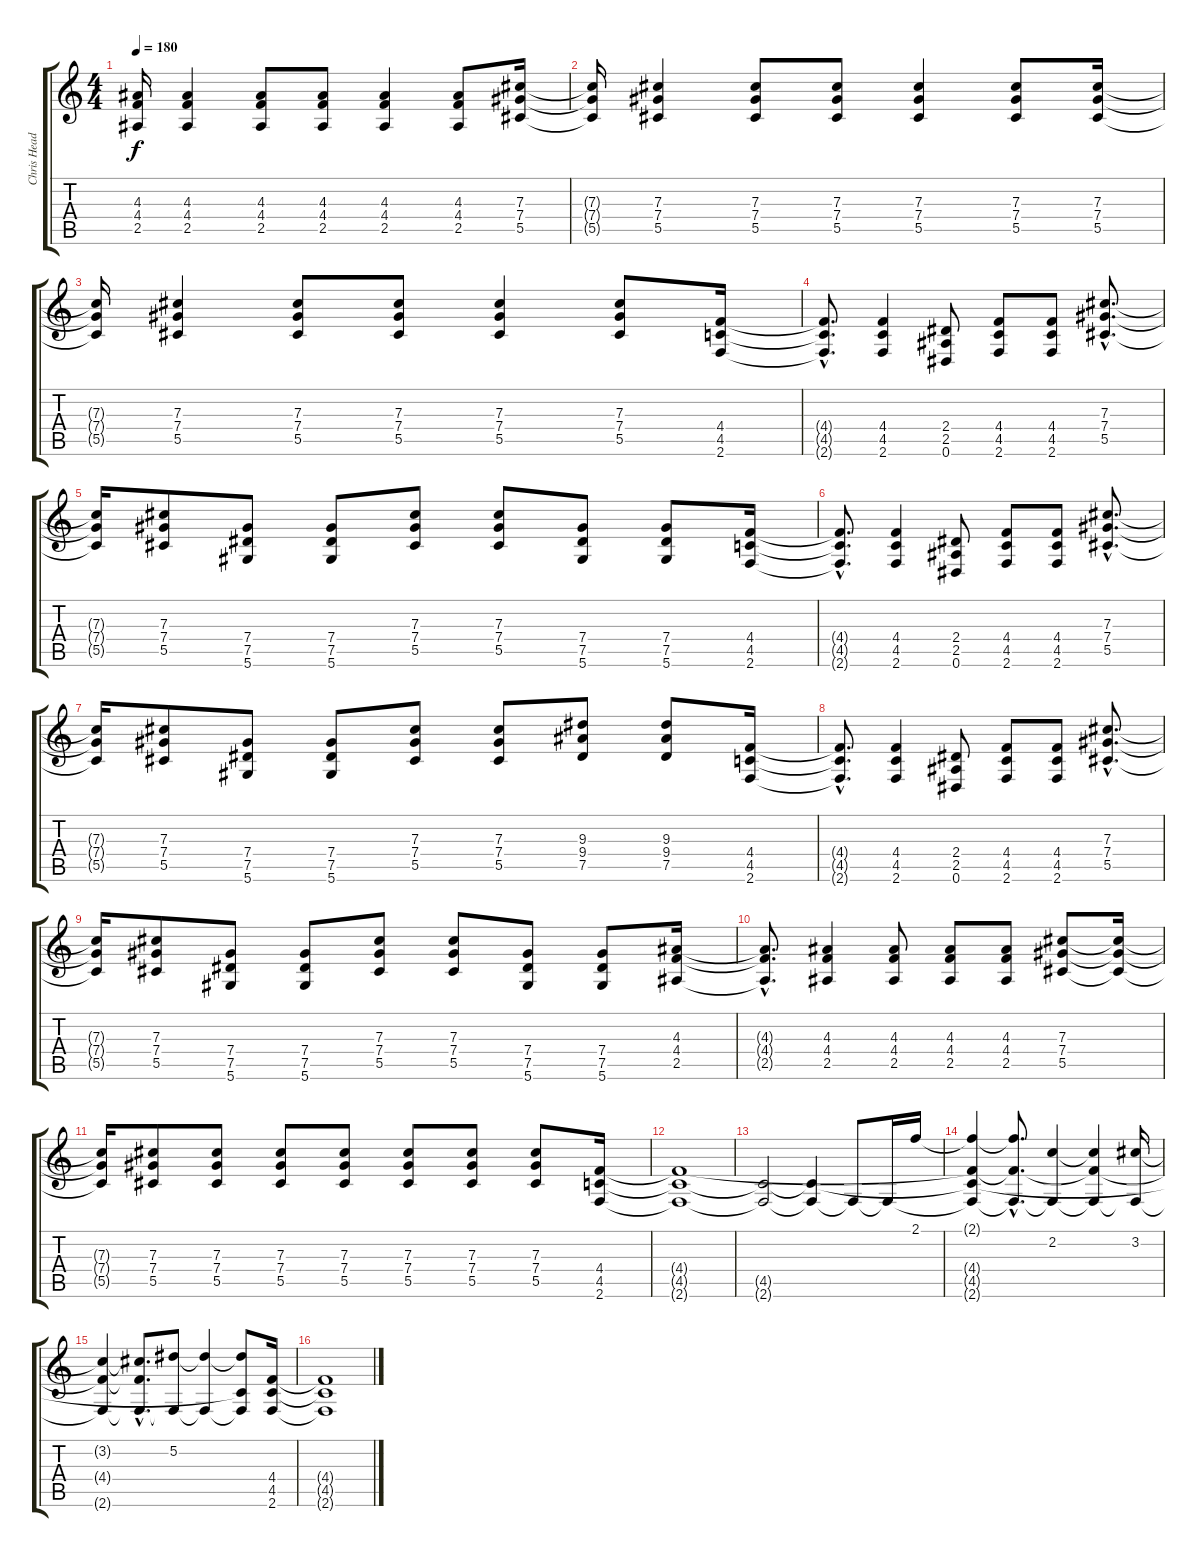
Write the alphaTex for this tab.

\track ("Chris Head" "Chris Head") {instrument distortionguitar}
\staff {score tabs}
\tuning (Eb4 Bb3 Gb3 Db3 Ab2 Eb2) {hide}
\ts (4 4)
\tempo 180
\clef g2
\ks c
(4.3{t} 4.4{t} 2.5{t}).16{dy f} (4.3 4.4 2.5).4 (4.3 4.4 2.5).8 (4.3 4.4 2.5).8 (4.3 4.4 2.5).4 (4.3 4.4 2.5).8 (7.3 7.4 5.5).16 |
(7.3{t} 7.4{t} 5.5{t}).16 (7.3 7.4 5.5).4 (7.3 7.4 5.5).8 (7.3 7.4 5.5).8 (7.3 7.4 5.5).4 (7.3 7.4 5.5).8 (7.3 7.4 5.5).16 |
(7.3{t} 7.4{t} 5.5{t}).16 (7.3 7.4 5.5).4 (7.3 7.4 5.5).8 (7.3 7.4 5.5).8 (7.3 7.4 5.5).4 (7.3 7.4 5.5).8 (4.4 4.5 2.6).16 |
(4.4{hac t} 4.5{hac t} 2.6{hac t}).8{d} (4.4 4.5 2.6).4 (2.4 2.5 0.6).8 (4.4 4.5 2.6).8 (4.4 4.5 2.6).8 (7.3{hac} 7.4{hac} 5.5{hac}).8{d} |
(7.3{t} 7.4{t} 5.5{t}).16 (7.3 7.4 5.5).8 (7.4 7.5 5.6).8 (7.4 7.5 5.6).8 (7.3 7.4 5.5).8 (7.3 7.4 5.5).8 (7.4 7.5 5.6).8 (7.4 7.5 5.6).8 (4.4 4.5 2.6).16 |
(4.4{hac t} 4.5{hac t} 2.6{hac t}).8{d} (4.4 4.5 2.6).4 (2.4 2.5 0.6).8 (4.4 4.5 2.6).8 (4.4 4.5 2.6).8 (7.3{hac} 7.4{hac} 5.5{hac}).8{d} |
(7.3{t} 7.4{t} 5.5{t}).16 (7.3 7.4 5.5).8 (7.4 7.5 5.6).8 (7.4 7.5 5.6).8 (7.3 7.4 5.5).8 (7.3 7.4 5.5).8 (9.3 9.4 7.5).8 (9.3 9.4 7.5).8 (4.4 4.5 2.6).16 |
(4.4{hac t} 4.5{hac t} 2.6{hac t}).8{d} (4.4 4.5 2.6).4 (2.4 2.5 0.6).8 (4.4 4.5 2.6).8 (4.4 4.5 2.6).8 (7.3{hac} 7.4{hac} 5.5{hac}).8{d} |
(7.3{t} 7.4{t} 5.5{t}).16 (7.3 7.4 5.5).8 (7.4 7.5 5.6).8 (7.4 7.5 5.6).8 (7.3 7.4 5.5).8 (7.3 7.4 5.5).8 (7.4 7.5 5.6).8 (7.4 7.5 5.6).8 (4.3 4.4 2.5).16 |
(4.3{hac t} 4.4{hac t} 2.5{hac t}).8{d} (4.3 4.4 2.5).4 (4.3 4.4 2.5).8 (4.3 4.4 2.5).8 (4.3 4.4 2.5).8 (7.3 7.4 5.5).8 (7.3{t} 7.4{t} 5.5{t}).16 |
(7.3{t} 7.4{t} 5.5{t}).16 (7.3 7.4 5.5).8 (7.3 7.4 5.5).8 (7.3 7.4 5.5).8 (7.3 7.4 5.5).8 (7.3 7.4 5.5).8 (7.3 7.4 5.5).8 (7.3 7.4 5.5).8 (4.4 4.5 2.6).16 |
(4.4{t} 4.5{t} 2.6{t}).1 |
(4.5{t} 2.6{t}).2 (4.5{t} 2.6{t}).4 2.6{t}.8 2.6{t}.16 2.1.16 |
(2.1{t} 4.4{t} 4.5{t} 2.6{t}).4 (2.1{hac t} 4.4{hac t} 2.6{hac t}).8{d} (2.2 2.6{t}).4 (2.2{t} 4.4{t} 2.6{t}).4 (3.2 2.6{t}).16 |
(3.2{t} 4.4{t} 2.6{t}).4 (3.2{hac t} 4.4{hac t} 2.6{hac t}).8{d} (5.2 2.6{t}).8 (5.2{t} 2.6{t}).4 (5.2{t} 4.5{t} 2.6{t}).8 (4.4 4.5 2.6).16 |
(4.4{t} 4.5{t} 2.6{t}).1
